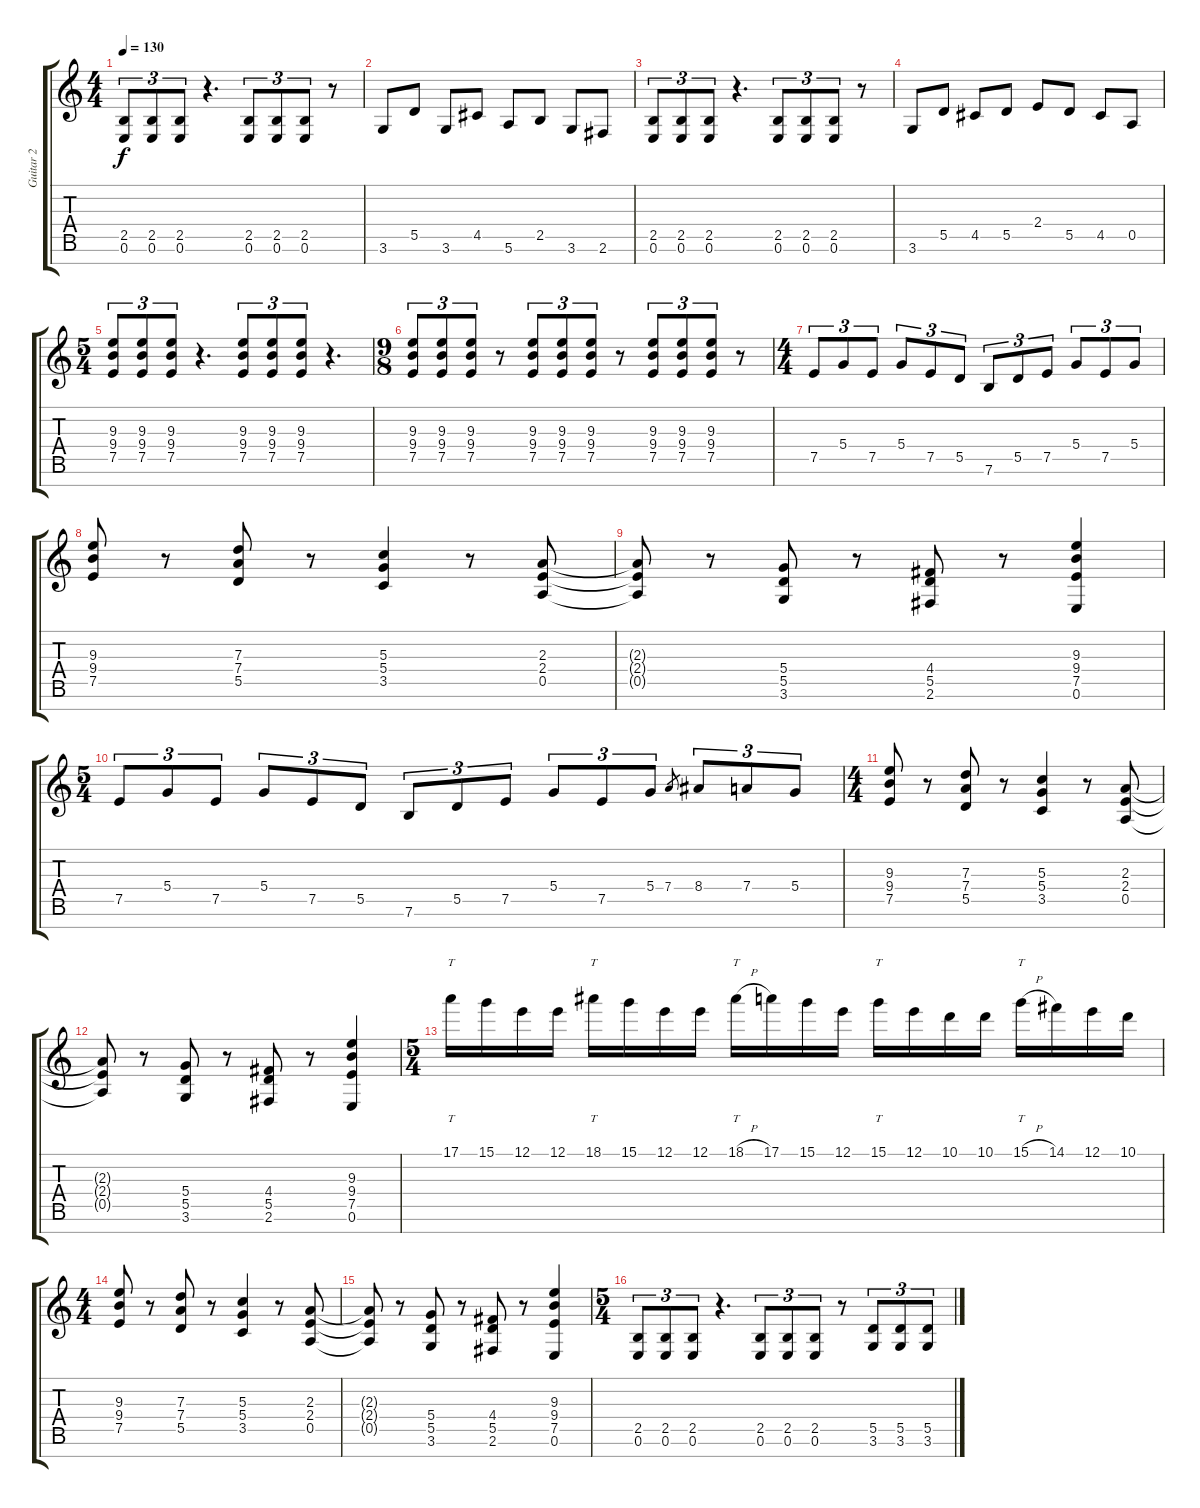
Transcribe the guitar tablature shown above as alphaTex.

\track ("Guitar 2" "Guitar 2") {instrument overdrivenguitar}
\staff {score tabs}
\tuning (E4 B3 G3 D3 A2 E2 B1) {hide}
\ts (4 4)
\tempo 130
\clef g2
\ks c
(2.5 0.6).8{tu (3 2) dy f instrument overdrivenguitar} (2.5 0.6).8{tu (3 2)} (2.5 0.6).8{tu (3 2)} r.4{d} (2.5 0.6).8{tu (3 2)} (2.5 0.6).8{tu (3 2)} (2.5 0.6).8{tu (3 2)} r.8 |
3.6.8 5.5.8 3.6.8 4.5.8 5.6.8 2.5.8 3.6.8 2.6.8 |
(2.5 0.6).8{tu (3 2)} (2.5 0.6).8{tu (3 2)} (2.5 0.6).8{tu (3 2)} r.4{d} (2.5 0.6).8{tu (3 2)} (2.5 0.6).8{tu (3 2)} (2.5 0.6).8{tu (3 2)} r.8 |
3.6.8 5.5.8 4.5.8 5.5.8 2.4.8 5.5.8 4.5.8 0.5.8 |
\ts (5 4)
(9.3 9.4 7.5).8{tu (3 2)} (9.3 9.4 7.5).8{tu (3 2)} (9.3 9.4 7.5).8{tu (3 2)} r.4{d} (9.3 9.4 7.5).8{tu (3 2)} (9.3 9.4 7.5).8{tu (3 2)} (9.3 9.4 7.5).8{tu (3 2)} r.4{d} |
\ts (9 8)
(9.3 9.4 7.5).8{tu (3 2)} (9.3 9.4 7.5).8{tu (3 2)} (9.3 9.4 7.5).8{tu (3 2)} r.8 (9.3 9.4 7.5).8{tu (3 2)} (9.3 9.4 7.5).8{tu (3 2)} (9.3 9.4 7.5).8{tu (3 2)} r.8 (9.3 9.4 7.5).8{tu (3 2)} (9.3 9.4 7.5).8{tu (3 2)} (9.3 9.4 7.5).8{tu (3 2)} r.8 |
\ts (4 4)
7.5.8{tu (3 2)} 5.4.8{tu (3 2)} 7.5.8{tu (3 2)} 5.4.8{tu (3 2)} 7.5.8{tu (3 2)} 5.5.8{tu (3 2)} 7.6.8{tu (3 2)} 5.5.8{tu (3 2)} 7.5.8{tu (3 2)} 5.4.8{tu (3 2)} 7.5.8{tu (3 2)} 5.4.8{tu (3 2)} |
(9.3 9.4 7.5).8 r.8 (7.3 7.4 5.5).8 r.8 (5.3 5.4 3.5).4 r.8 (2.3 2.4 0.5).8 |
(2.3{t} 2.4{t} 0.5{t}).8 r.8 (5.4 5.5 3.6).8 r.8 (4.4 5.5 2.6).8 r.8 (9.3 9.4 7.5 0.6).4 |
\ts (5 4)
7.5.8{tu (3 2)} 5.4.8{tu (3 2)} 7.5.8{tu (3 2)} 5.4.8{tu (3 2)} 7.5.8{tu (3 2)} 5.5.8{tu (3 2)} 7.6.8{tu (3 2)} 5.5.8{tu (3 2)} 7.5.8{tu (3 2)} 5.4.8{tu (3 2)} 7.5.8{tu (3 2)} 5.4.8{tu (3 2)} 7.4.8{gr} 8.4.8{tu (3 2)} 7.4.8{tu (3 2)} 5.4.8{tu (3 2)} |
\ts (4 4)
(9.3 9.4 7.5).8 r.8 (7.3 7.4 5.5).8 r.8 (5.3 5.4 3.5).4 r.8 (2.3 2.4 0.5).8 |
(2.3{t} 2.4{t} 0.5{t}).8 r.8 (5.4 5.5 3.6).8 r.8 (4.4 5.5 2.6).8 r.8 (9.3 9.4 7.5 0.6).4 |
\ts (5 4)
17.1.16{tt} 15.1.16 12.1.16 12.1.16 18.1.16{tt} 15.1.16 12.1.16 12.1.16 18.1{h}.16{tt} 17.1.16 15.1.16 12.1.16 15.1.16{tt} 12.1.16 10.1.16 10.1.16 15.1{h}.16{tt} 14.1.16 12.1.16 10.1.16 |
\ts (4 4)
(9.3 9.4 7.5).8 r.8 (7.3 7.4 5.5).8 r.8 (5.3 5.4 3.5).4 r.8 (2.3 2.4 0.5).8 |
(2.3{t} 2.4{t} 0.5{t}).8 r.8 (5.4 5.5 3.6).8 r.8 (4.4 5.5 2.6).8 r.8 (9.3 9.4 7.5 0.6).4 |
\ts (5 4)
(2.5 0.6).8{tu (3 2)} (2.5 0.6).8{tu (3 2)} (2.5 0.6).8{tu (3 2)} r.4{d} (2.5 0.6).8{tu (3 2)} (2.5 0.6).8{tu (3 2)} (2.5 0.6).8{tu (3 2)} r.8 (5.5 3.6).8{tu (3 2)} (5.5 3.6).8{tu (3 2)} (5.5 3.6).8{tu (3 2)}
